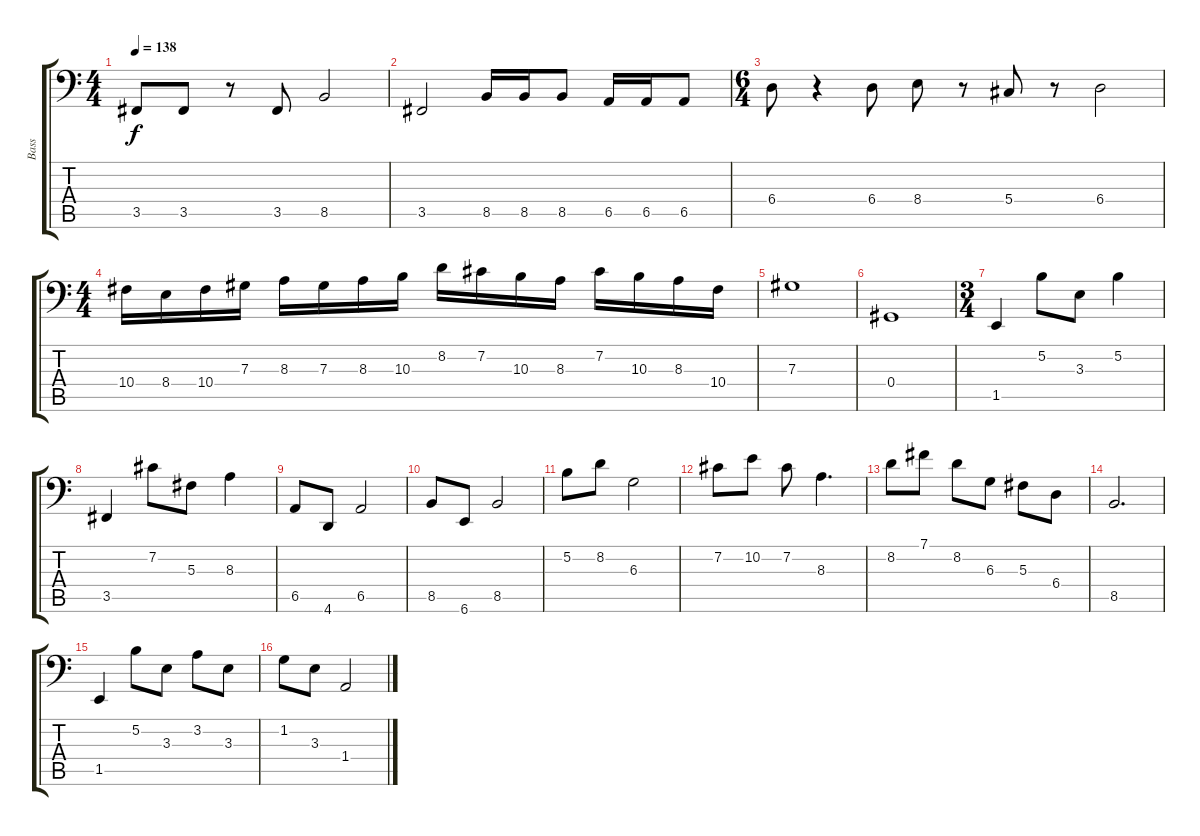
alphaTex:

\track ("Bass" "Bass") {instrument electricbassfinger}
\staff {score tabs}
\tuning (B2 Gb2 Db2 Ab1 Eb1 Bb0) {hide}
\ts (4 4)
\tempo 138
\clef f4
\ks c
3.5.8{dy f} 3.5.8 r.8 3.5.8 8.5.2 |
3.5.2 8.5.16 8.5.16 8.5.8 6.5.16 6.5.16 6.5.8 |
\ts (6 4)
6.4.8 r.4 6.4.8 8.4.8 r.8 5.4.8 r.8 6.4.2 |
\ts (4 4)
10.4.16 8.4.16 10.4.16 7.3.16 8.3.16 7.3.16 8.3.16 10.3.16 8.2.16 7.2.16 10.3.16 8.3.16 7.2.16 10.3.16 8.3.16 10.4.16 |
7.3.1 |
0.4.1 |
\ts (3 4)
1.5.4 5.2.8 3.3.8 5.2.4 |
3.5.4 7.2.8 5.3.8 8.3.4 |
6.5.8 4.6.8 6.5.2 |
8.5.8 6.6.8 8.5.2 |
5.2.8 8.2.8 6.3.2 |
7.2.8 10.2.8 7.2.8 8.3.4{d} |
8.2.8 7.1.8 8.2.8 6.3.8 5.3.8 6.4.8 |
8.5.2{d} |
1.5.4 5.2.8 3.3.8 3.2.8 3.3.8 |
1.2.8 3.3.8 1.4.2
